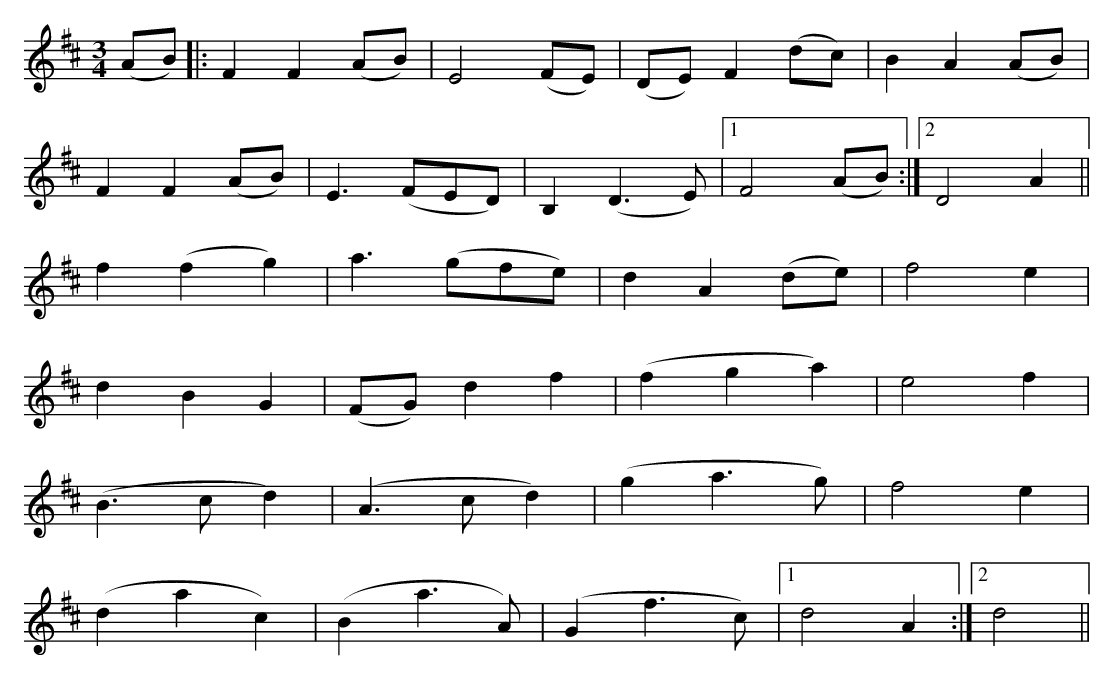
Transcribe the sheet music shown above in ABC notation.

X:1
M:3/4
K:Bmin
(AB)|:F2F2(AB)|E4(FE)|(DE)F2(dc)|B2A2(AB)|
F2F2(AB)|E3(FED)|B,2(D3E)|1 F4(AB):|2 D4A2||
f2(f2g2)|a3(gfe)|d2A2(de)|f4e2|
d2B2G2|(FG)d2f2|(f2g2a2)|e4f2|
(B3cd2)|(A3cd2)|(g2a3g)|f4e2|
(d2a2c2)|(B2a3A)|(G2f3c)|1 d4A2:|2 d4||
